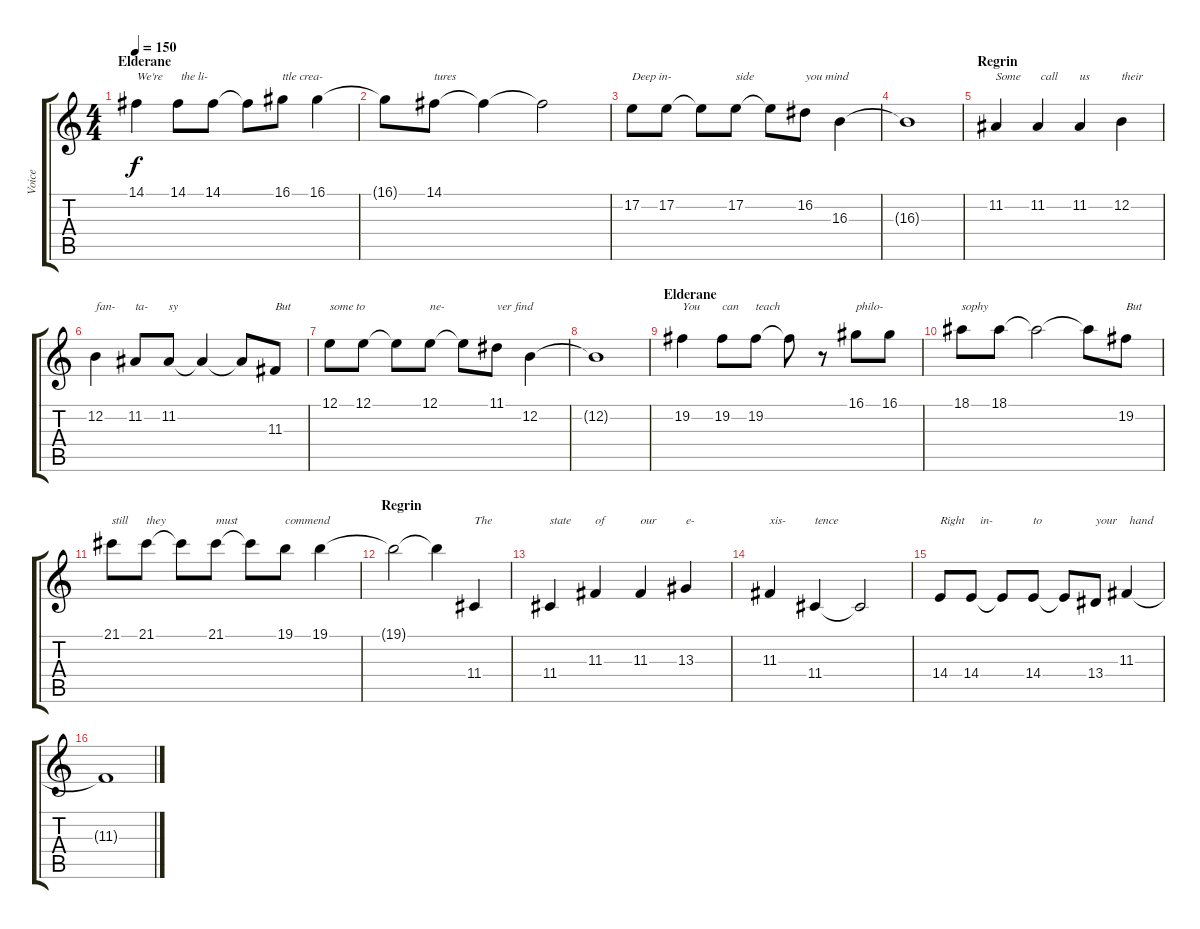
\track ("Voice" "Voice") {instrument fx7echoes}
\staff {score tabs}
\tuning (E4 B3 G3 D3 A2 E2) {hide}
\ts (4 4)
\section ("" "Elderane")
\tempo 150
\clef g2
\ks c
14.1.4{txt "We're" dy f instrument fx7echoes} 14.1.8{txt " the li-"} 14.1.8 14.1{t}.8 16.1.8{txt "ttle crea-"} 16.1.4 |
16.1{t}.8 14.1.8{txt "tures"} 14.1{t}.4 14.1{t}.2 |
17.2.8{txt "Deep in-"} 17.2.8 17.2{t}.8 17.2.8{txt "side"} 17.2{t}.8 16.2.8{txt "you mind"} 16.3.4 |
16.3{t}.1 |
\section ("" "Regrin")
11.2.4{txt "Some"} 11.2.4{txt " call"} 11.2.4{txt "us"} 12.2.4{txt "their"} |
12.2.4{txt "fan-"} 11.2.8{txt "ta-"} 11.2.8{txt "sy"} 11.2{t}.4 11.2{t}.8 11.3.8{txt "But"} |
12.1.8{txt "some to"} 12.1.8 12.1{t}.8 12.1.8{txt "ne-"} 12.1{t}.8 11.1.8{txt "ver find"} 12.2.4 |
12.2{t}.1 |
\section ("" "Elderane")
19.2.4{txt "You"} 19.2.8{txt "can"} 19.2.8{txt "teach"} 19.2{t}.8 r.8 16.1.8{txt "philo-"} 16.1.8 |
18.1.8{txt "sophy"} 18.1.8 18.1{t}.2 18.1{t}.8 19.2.8{txt "But"} |
21.1.8{txt "still"} 21.1.8{txt "they"} 21.1{t}.8 21.1.8{txt "must"} 21.1{t}.8 19.1.8{txt "commend"} 19.1.4 |
\section ("" "Regrin")
19.1{t}.2 19.1{t}.4 11.4.4{txt "The"} |
11.4.4{txt "state"} 11.3.4{txt "of"} 11.3.4{txt "our"} 13.3.4{txt "e-"} |
11.3.4{txt "xis-"} 11.4.4{txt "tence"} 11.4{t}.2 |
14.4.8{txt "Right"} 14.4.8{txt "   in-"} 14.4{t}.8 14.4.8{txt "to"} 14.4{t}.8 13.4.8{txt "your"} 11.3.4{txt " hand"} |
11.3{t}.1
